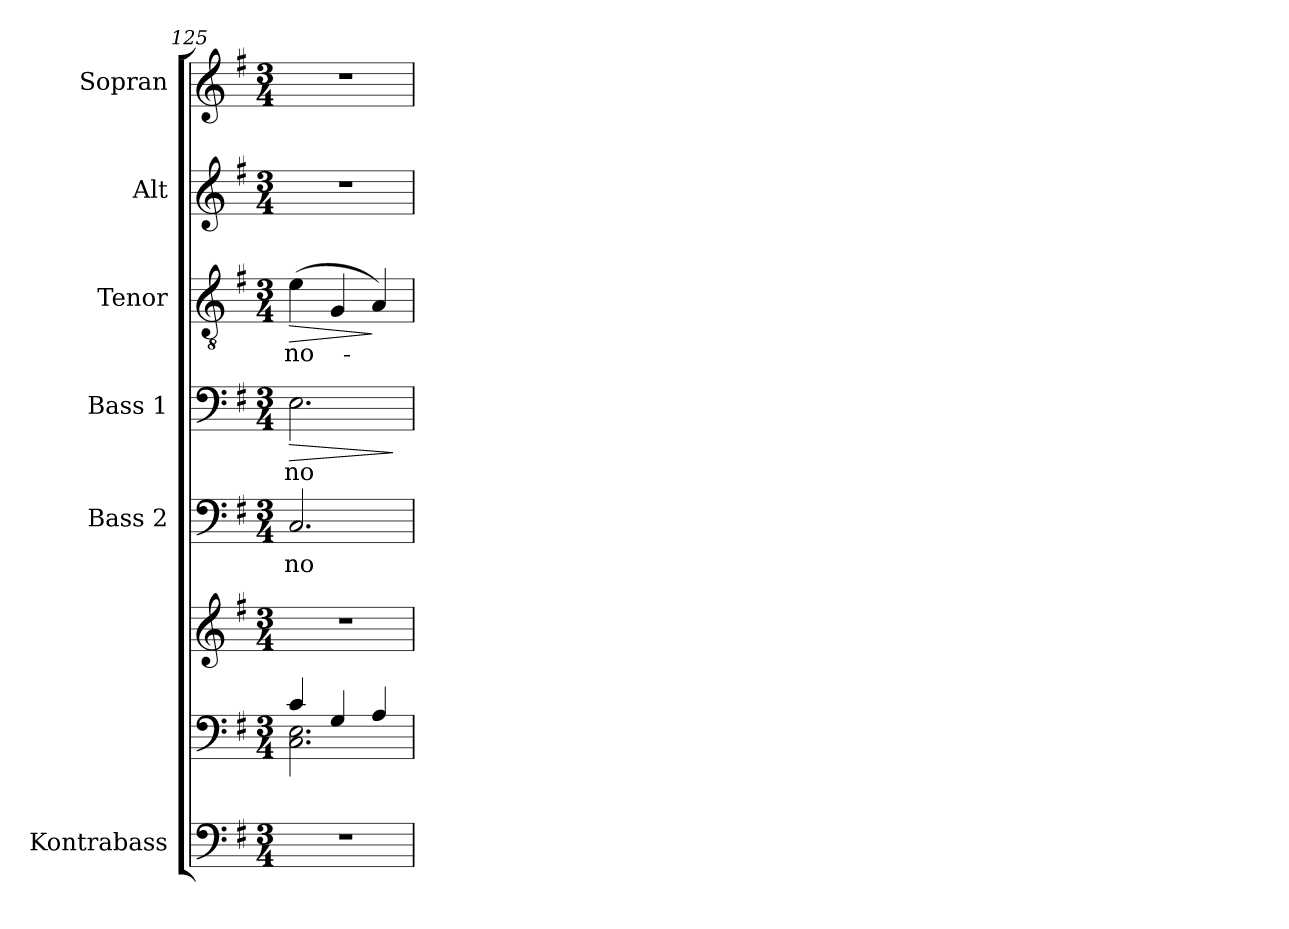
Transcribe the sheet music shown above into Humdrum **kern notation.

**kern	**kern	**kern	**kern	**text	**kern	**text	**dynam	**kern	**text	**dynam	**kern	**kern
*part7	*part6	*part6	*part5	*part5	*part4	*part4	*part4	*part3	*part3	*part3	*part2	*part1
*staff8	*staff7	*staff6	*staff5	*staff5	*staff4	*staff4	*staff4	*staff3	*staff3	*staff3	*staff2	*staff1
*I"Kontrabass	*	*	*I"Bass 2	*	*I"Bass 1	*	*	*I"Tenor	*	*	*I"Alt	*I"Sopran
*I'Kb.	*	*	*I'B. 2	*	*I'B. 1	*	*	*I'T.	*	*	*I'A.	*I'S.
!!LO:LB:g=z
*clefF4	*clefF4	*clefG2	*clefF4	*	*clefF4	*	*	*clefGv2	*	*	*clefG2	*clefG2
*ITrd7c12	*	*	*	*	*	*	*	*	*	*	*	*
*k[f#]	*k[f#]	*k[f#]	*k[f#]	*	*k[f#]	*	*	*k[f#]	*	*	*k[f#]	*k[f#]
*G:	*G:	*G:	*G:	*	*G:	*	*	*G:	*	*	*G:	*G:
*M3/4	*M3/4	*M3/4	*M3/4	*	*M3/4	*	*	*M3/4	*	*	*M3/4	*M3/4
=125	=125	=125	=125	=125	=125	=125	=125	=125	=125	=125	=125	=125
*	*^	*	*	*	*	*	*	*	*	*	*	*
!	!	!	!	!	!LO:LY:b	!	!LO:LY:b	!LO:HP:b	!	!LO:LY:b	!LO:HP:b	!	!
2.r	4c/	2.C\ 2.E\	2.r	2.C/	no-	2.E\	no-	>	(>4e\	no-	>	2.r	2.r
.	4G/	.	.	.	.	.	.	.	4G/	.	.	.	.
.	4A/	.	.	.	.	.	.	.	4A/)	.	]	.	.
*	*v	*v	*	*	*	*	*	*	*	*	*	*	*
.	.	.	.	.	.	.	]	.	.	.	.	.
=	=	=	=	=	=	=	=	=	=	=	=	=
*-	*-	*-	*-	*-	*-	*-	*-	*-	*-	*-	*-	*-
